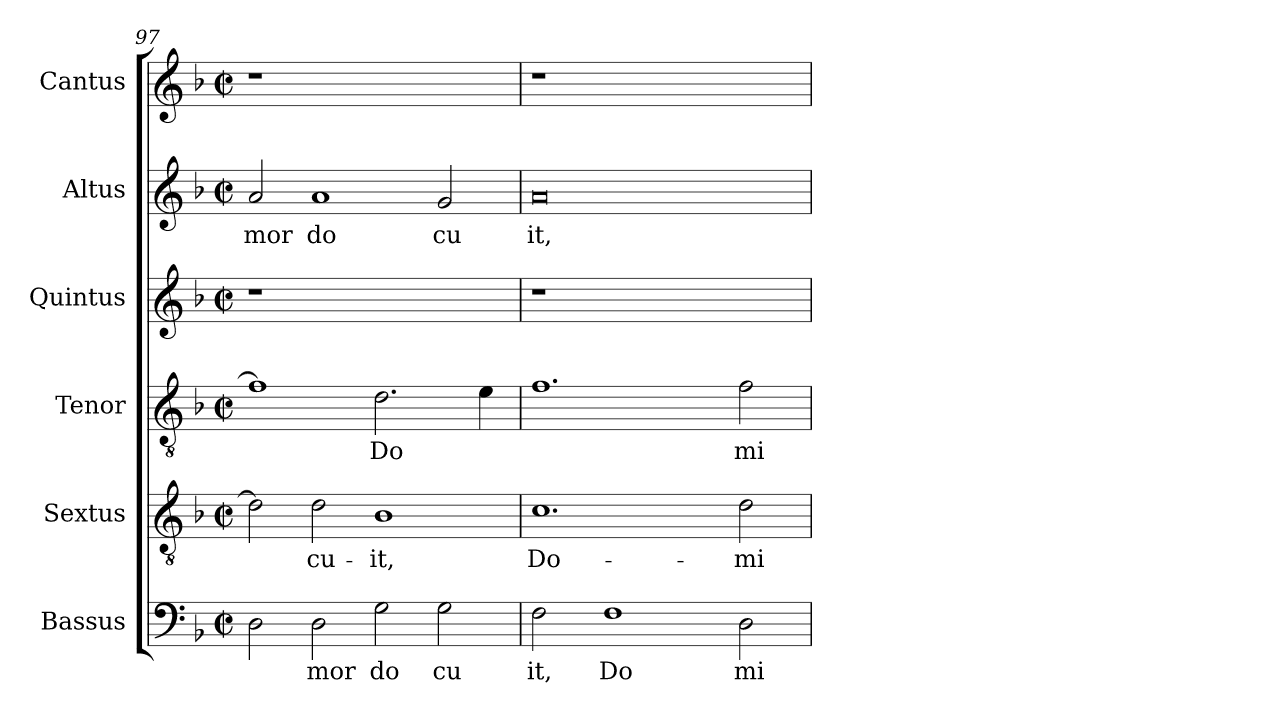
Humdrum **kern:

**kern	**text	**kern	**text	**kern	**text	**kern	**kern	**text	**kern
*part6	*part6	*part5	*part5	*part4	*part4	*part3	*part2	*part2	*part1
*staff6	*staff6	*staff5	*staff5	*staff4	*staff4	*staff3	*staff2	*staff2	*staff1
*I"Bassus	*	*I"Sextus	*	*I"Tenor	*	*I"Quintus	*I"Altus	*	*I"Cantus
*I'Bassus	*	*I'Sextus	*	*I'Tenor	*	*I'Quintus	*I'Altus	*	*I'Cantus
*clefF4	*	*clefGv2	*	*clefGv2	*	*clefG2	*clefG2	*	*clefG2
*k[b-]	*	*k[b-]	*	*k[b-]	*	*k[b-]	*k[b-]	*	*k[b-]
*F:	*	*F:	*	*F:	*	*F:	*F:	*	*F:
*M2/2	*	*M2/2	*	*M2/2	*	*M2/2	*M2/2	*	*M2/2
*met(c|)	*	*met(c|)	*	*met(c|)	*	*met(c|)	*met(c|)	*	*met(c|)
=97	=97	=97	=97	=97	=97	=97	=97	=97	=97
!	!	!	!	!	!	!	!	!LO:LY:b:cj	!
2D\	.	2d\]	.	1f]	.	1r	2a/	mor	1r
!	!LO:LY:b:cj	!	!LO:LY:b:cj	!	!	!	!	!LO:LY:b:cj	!
2D\	mor	2d\	-cu-	.	.	.	1a	do	.
!	!LO:LY:b:cj	!	!LO:LY:b:cj	!	!LO:LY:b	!	!	!	!
2G\	do	1B-	-it,	2.d\	Do	1ryy	.	.	1ryy
!	!LO:LY:b:cj	!	!	!	!	!	!	!LO:LY:b:cj	!
2G\	cu	.	.	.	.	.	2g/	cu	.
.	.	.	.	4e\	.	.	.	.	.
!!LO:PB:g=z
=98	=98	=98	=98	=98	=98	=98	=98	=98	=98
!	!LO:LY:b:cj	!	!LO:LY:b:cj	!	!	!	!	!LO:LY:b:cj	!
*	*	*	*	*^	*	*	*	*	*
2F\	it,	1.c	Do-	1.f	4...ryy	.	1r	0a	it,	1r
.	.	.	.	.	1ryy	.	.	.	.	.
!	!LO:LY:b:cj	!	!	!	!	!	!	!	!	!
1F	Do	.	.	.	.	.	.	.	.	.
.	.	.	.	.	.	.	1ryy	.	.	1ryy
.	.	.	.	.	2ryy	.	.	.	.	.
!	!LO:LY:b:cj	!	!LO:LY:b:cj	!	!	!LO:LY:b:cj	!	!	!	!
2D\	mi	2d\	-mi-	2f\	.	mi-	.	.	.	.
.	.	.	.	.	32ryy	.	.	.	.	.
*	*	*	*	*v	*v	*	*	*	*	*
=	=	=	=	=	=	=	=	=	=
*-	*-	*-	*-	*-	*-	*-	*-	*-	*-
